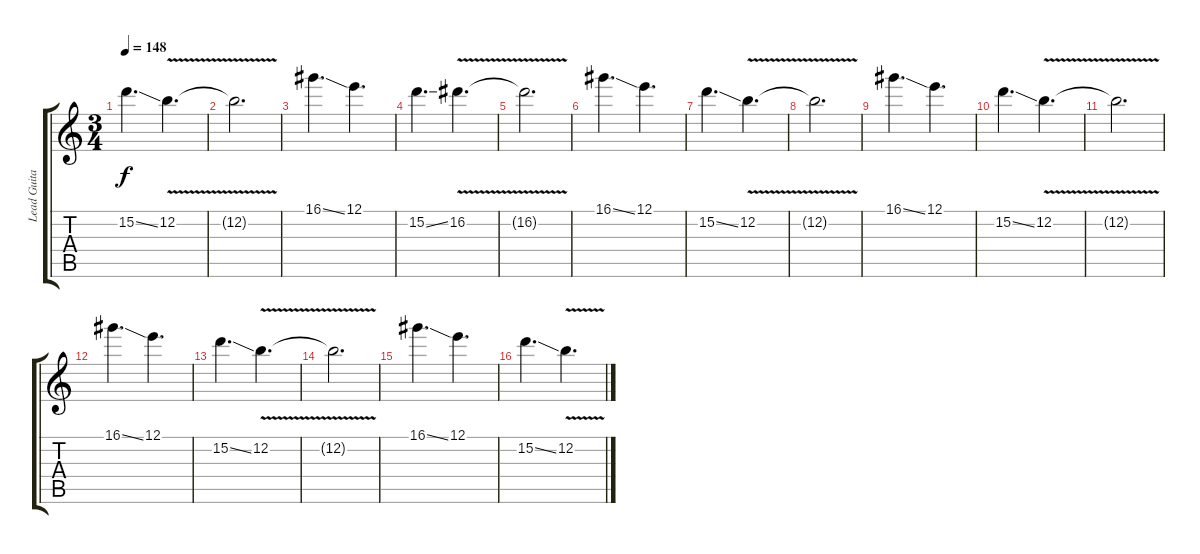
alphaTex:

\track ("Lead Guitar 3" "Lead Guita") {instrument overdrivenguitar}
\staff {score tabs}
\tuning (E4 B3 G3 D3 A2 E2) {hide}
\ts (3 4)
\tempo 148
\clef g2
\ks c
15.2{ss}.4{d dy f} 12.2{v}.4{d} |
12.2{t}.2{d} |
16.1{ss}.4{d} 12.1.4{d} |
15.2{ss}.4{d} 16.2{v}.4{d} |
16.2{t}.2{d} |
16.1{ss}.4{d} 12.1.4{d} |
15.2{ss}.4{d} 12.2{v}.4{d} |
12.2{t}.2{d} |
16.1{ss}.4{d} 12.1.4{d} |
15.2{ss}.4{d} 12.2{v}.4{d} |
12.2{t}.2{d} |
16.1{ss}.4{d} 12.1.4{d} |
15.2{ss}.4{d} 12.2{v}.4{d} |
12.2{t}.2{d} |
16.1{ss}.4{d} 12.1.4{d} |
15.2{ss}.4{d} 12.2{v}.4{d}
